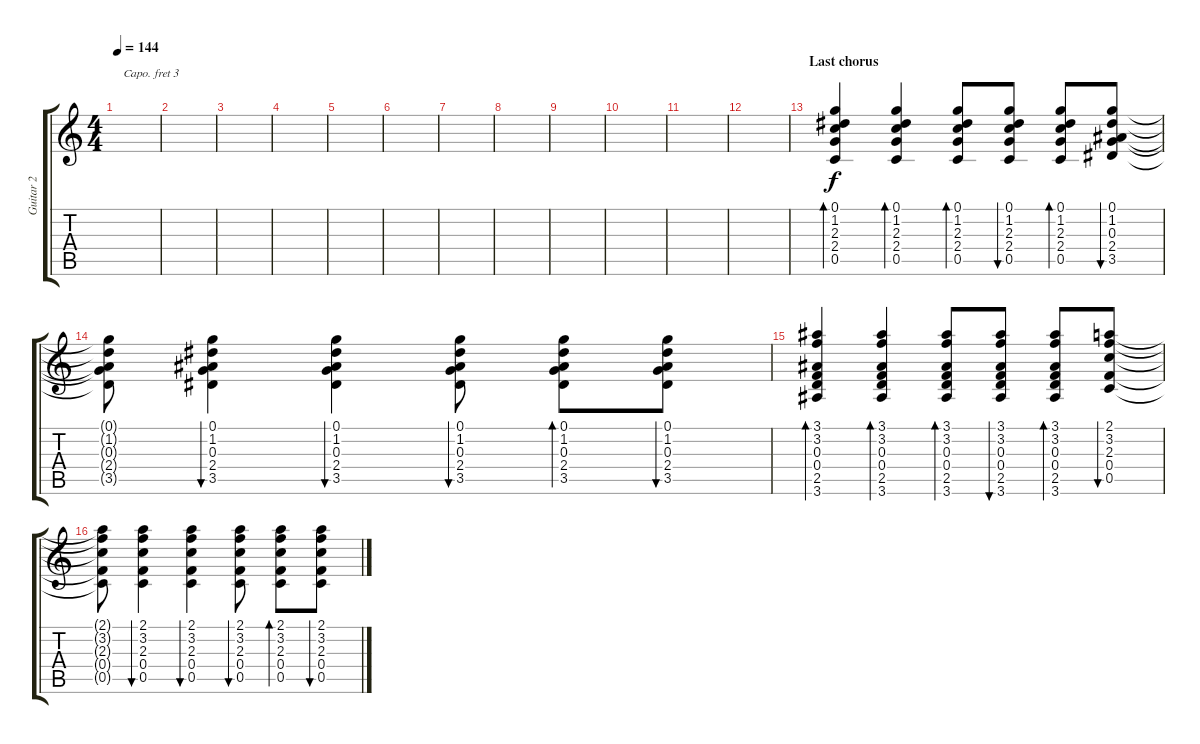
\track ("Guitar 2" "Guitar 2") {instrument acousticguitarsteel}
\staff {score tabs}
\capo 3
\tuning (E4 B3 G3 D3 A2 E2) {hide}
\ts (4 4)
\tempo 144
\clef g2
\ks c
|
|
|
|
|
|
|
|
|
|
|
|
\section ("" "Last chorus")
(0.1 1.2 2.3 2.4 0.5).4{bd 30} (0.1 1.2 2.3 2.4 0.5).4{bd 30} (0.1 1.2 2.3 2.4 0.5).8{bd 30} (0.1 1.2 2.3 2.4 0.5).8{bu 30} (0.1 1.2 2.3 2.4 0.5).8{bd 30} (0.1 1.2 0.3 2.4 3.5).8{bu 30} |
(0.1{t} 1.2{t} 0.3{t} 2.4{t} 3.5{t}).8 (0.1 1.2 0.3 2.4 3.5).4{bu 30} (0.1 1.2 0.3 2.4 3.5).4{bu 30} (0.1 1.2 0.3 2.4 3.5).8{bu 30} (0.1 1.2 0.3 2.4 3.5).8{bd 30} (0.1 1.2 0.3 2.4 3.5).8{bu 30} |
(3.1 3.2 0.3 0.4 2.5 3.6).4{bd 30} (3.1 3.2 0.3 0.4 2.5 3.6).4{bd 30} (3.1 3.2 0.3 0.4 2.5 3.6).8{bd 30} (3.1 3.2 0.3 0.4 2.5 3.6).8{bu 30} (3.1 3.2 0.3 0.4 2.5 3.6).8{bd 30} (2.1 3.2 2.3 0.4 0.5).8{bu 30} |
(2.1{t} 3.2{t} 2.3{t} 0.4{t} 0.5{t}).8 (2.1 3.2 2.3 0.4 0.5).4{bu 30} (2.1 3.2 2.3 0.4 0.5).4{bu 30} (2.1 3.2 2.3 0.4 0.5).8{bu 30} (2.1 3.2 2.3 0.4 0.5).8{bd 30} (2.1 3.2 2.3 0.4 0.5).8{bu 30}
